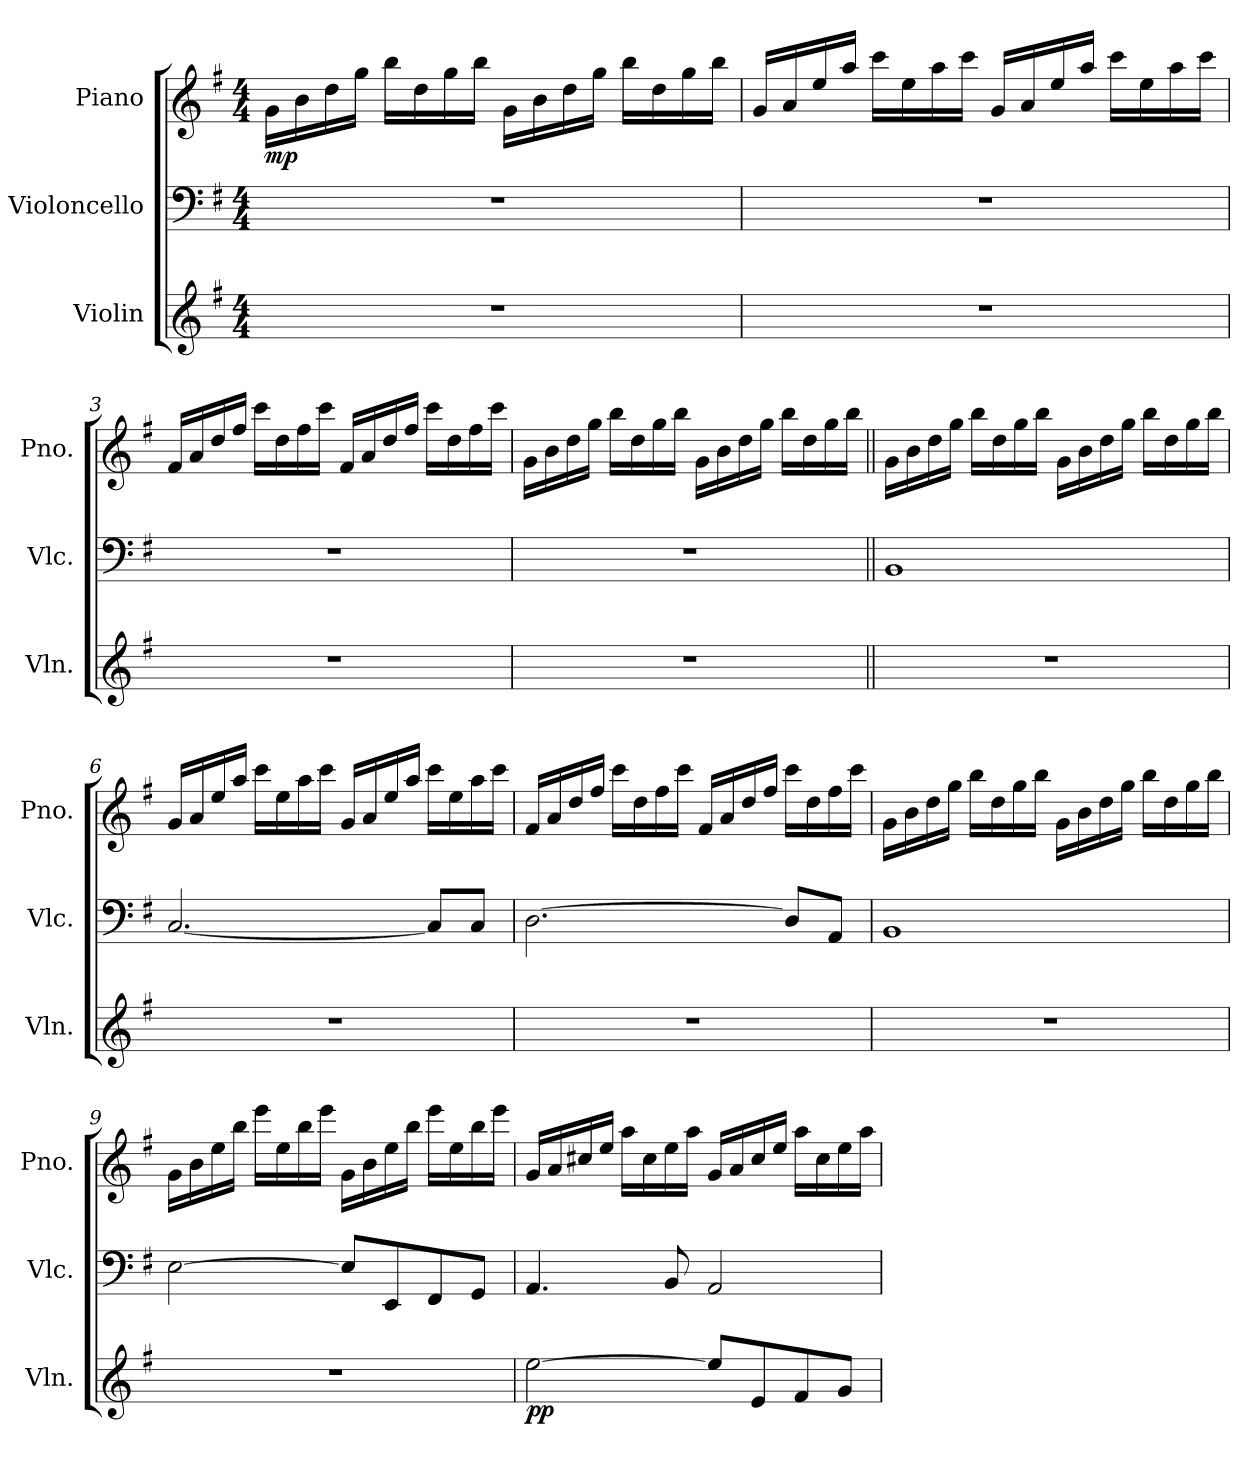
**kern	**dynam	**kern	**kern	**dynam
*part3	*part3	*part2	*part1	*part1
*staff3	*staff3	*staff2	*staff1	*staff1
*I"Violin	*	*I"Violoncello	*I"Piano	*
*I'Vln.	*	*I'Vlc.	*I'Pno.	*
*clefG2	*	*clefF4	*clefG2	*
*k[f#]	*	*k[f#]	*k[f#]	*
*G:	*	*G:	*G:	*
*M4/4	*	*M4/4	*M4/4	*
=1	=1	=1	=1	=1
!	!	!	!	!LO:DY:b
1r	.	1r	16g\LL	mp
.	.	.	16b\	.
.	.	.	16dd\	.
.	.	.	16gg\JJ	.
.	.	.	16bb\LL	.
.	.	.	16dd\	.
.	.	.	16gg\	.
.	.	.	16bb\JJ	.
.	.	.	16g\LL	.
.	.	.	16b\	.
.	.	.	16dd\	.
.	.	.	16gg\JJ	.
.	.	.	16bb\LL	.
.	.	.	16dd\	.
.	.	.	16gg\	.
.	.	.	16bb\JJ	.
=2	=2	=2	=2	=2
1r	.	1r	16g/LL	.
.	.	.	16a/	.
.	.	.	16ee/	.
.	.	.	16aa/JJ	.
.	.	.	16ccc\LL	.
.	.	.	16ee\	.
.	.	.	16aa\	.
.	.	.	16ccc\JJ	.
.	.	.	16g/LL	.
.	.	.	16a/	.
.	.	.	16ee/	.
.	.	.	16aa/JJ	.
.	.	.	16ccc\LL	.
.	.	.	16ee\	.
.	.	.	16aa\	.
.	.	.	16ccc\JJ	.
!!LO:LB:g=z
=3	=3	=3	=3	=3
1r	.	1r	16f#/LL	.
.	.	.	16a/	.
.	.	.	16dd/	.
.	.	.	16ff#/JJ	.
.	.	.	16ccc\LL	.
.	.	.	16dd\	.
.	.	.	16ff#\	.
.	.	.	16ccc\JJ	.
.	.	.	16f#/LL	.
.	.	.	16a/	.
.	.	.	16dd/	.
.	.	.	16ff#/JJ	.
.	.	.	16ccc\LL	.
.	.	.	16dd\	.
.	.	.	16ff#\	.
.	.	.	16ccc\JJ	.
=4	=4	=4	=4	=4
1r	.	1r	16g\LL	.
.	.	.	16b\	.
.	.	.	16dd\	.
.	.	.	16gg\JJ	.
.	.	.	16bb\LL	.
.	.	.	16dd\	.
.	.	.	16gg\	.
.	.	.	16bb\JJ	.
.	.	.	16g\LL	.
.	.	.	16b\	.
.	.	.	16dd\	.
.	.	.	16gg\JJ	.
.	.	.	16bb\LL	.
.	.	.	16dd\	.
.	.	.	16gg\	.
.	.	.	16bb\JJ	.
!!LO:LB:g=z
=5||	=5||	=5||	=5||	=5||
1r	.	1BB	16g\LL	.
.	.	.	16b\	.
.	.	.	16dd\	.
.	.	.	16gg\JJ	.
.	.	.	16bb\LL	.
.	.	.	16dd\	.
.	.	.	16gg\	.
.	.	.	16bb\JJ	.
.	.	.	16g\LL	.
.	.	.	16b\	.
.	.	.	16dd\	.
.	.	.	16gg\JJ	.
.	.	.	16bb\LL	.
.	.	.	16dd\	.
.	.	.	16gg\	.
.	.	.	16bb\JJ	.
=6	=6	=6	=6	=6
1r	.	[2.C/	16g/LL	.
.	.	.	16a/	.
.	.	.	16ee/	.
.	.	.	16aa/JJ	.
.	.	.	16ccc\LL	.
.	.	.	16ee\	.
.	.	.	16aa\	.
.	.	.	16ccc\JJ	.
.	.	.	16g/LL	.
.	.	.	16a/	.
.	.	.	16ee/	.
.	.	.	16aa/JJ	.
.	.	8C/L]	16ccc\LL	.
.	.	.	16ee\	.
.	.	8C/J	16aa\	.
.	.	.	16ccc\JJ	.
!!LO:PB:g=z
=7	=7	=7	=7	=7
1r	.	[2.D\	16f#/LL	.
.	.	.	16a/	.
.	.	.	16dd/	.
.	.	.	16ff#/JJ	.
.	.	.	16ccc\LL	.
.	.	.	16dd\	.
.	.	.	16ff#\	.
.	.	.	16ccc\JJ	.
.	.	.	16f#/LL	.
.	.	.	16a/	.
.	.	.	16dd/	.
.	.	.	16ff#/JJ	.
.	.	8D/L]	16ccc\LL	.
.	.	.	16dd\	.
.	.	8AA/J	16ff#\	.
.	.	.	16ccc\JJ	.
=8	=8	=8	=8	=8
1r	.	1BB	16g\LL	.
.	.	.	16b\	.
.	.	.	16dd\	.
.	.	.	16gg\JJ	.
.	.	.	16bb\LL	.
.	.	.	16dd\	.
.	.	.	16gg\	.
.	.	.	16bb\JJ	.
.	.	.	16g\LL	.
.	.	.	16b\	.
.	.	.	16dd\	.
.	.	.	16gg\JJ	.
.	.	.	16bb\LL	.
.	.	.	16dd\	.
.	.	.	16gg\	.
.	.	.	16bb\JJ	.
!!LO:LB:g=z
=9	=9	=9	=9	=9
1r	.	[2E\	16g\LL	.
.	.	.	16b\	.
.	.	.	16ee\	.
.	.	.	16bb\JJ	.
.	.	.	16eee\LL	.
.	.	.	16ee\	.
.	.	.	16bb\	.
.	.	.	16eee\JJ	.
.	.	8E/L]	16g\LL	.
.	.	.	16b\	.
.	.	8EE/	16ee\	.
.	.	.	16bb\JJ	.
.	.	8FF#/	16eee\LL	.
.	.	.	16ee\	.
.	.	8GG/J	16bb\	.
.	.	.	16eee\JJ	.
=10	=10	=10	=10	=10
!	!LO:DY:b	!	!	!
[2ee\	pp	4.AA/	16g/LL	.
.	.	.	16a/	.
.	.	.	16cc#X/	.
.	.	.	16ee/JJ	.
.	.	.	16aa\LL	.
.	.	.	16cc#\	.
.	.	8BB/	16ee\	.
.	.	.	16aa\JJ	.
8ee/L]	.	2AA/	16g/LL	.
.	.	.	16a/	.
8e/	.	.	16cc#/	.
.	.	.	16ee/JJ	.
8f#/	.	.	16aa\LL	.
.	.	.	16cc#\	.
8g/J	.	.	16ee\	.
.	.	.	16aa\JJ	.
=	=	=	=	=
*-	*-	*-	*-	*-
